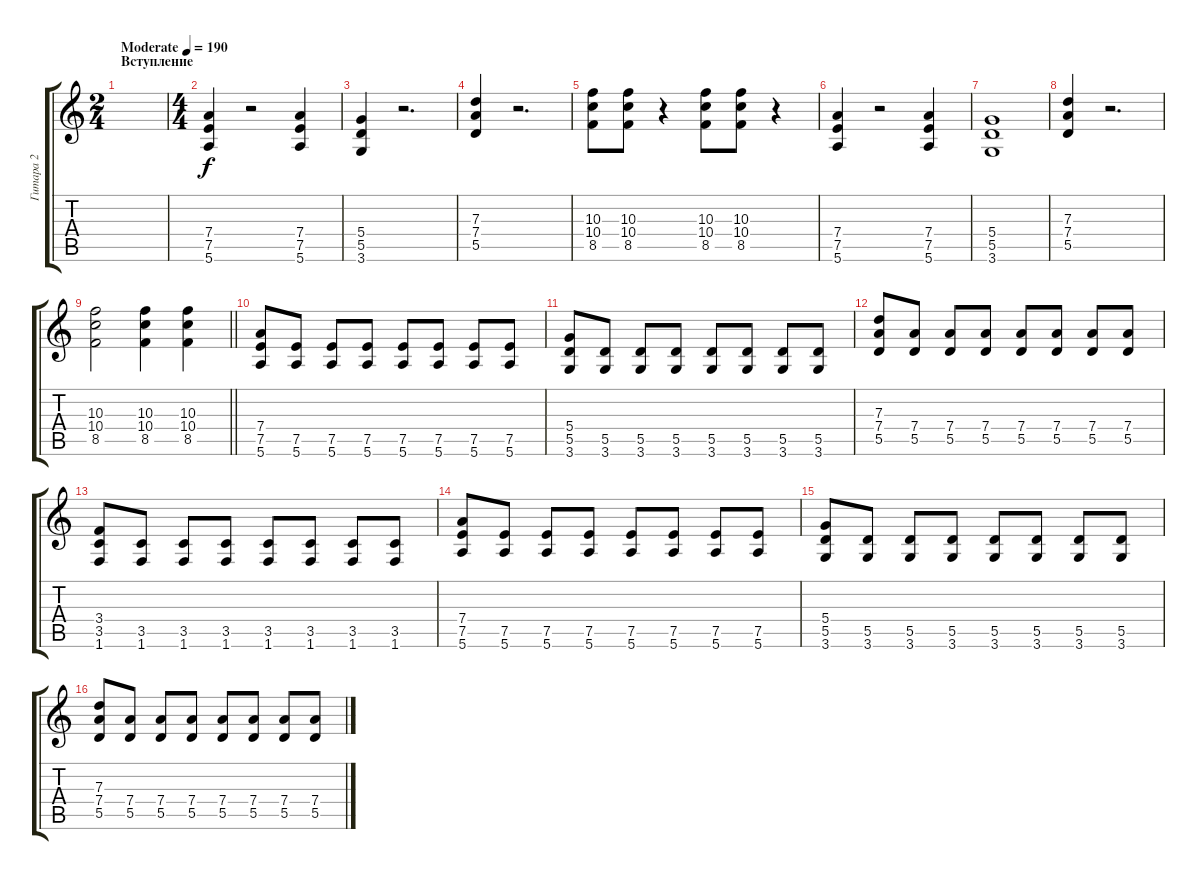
\track ("Гитара 2" "Гитара 2") {instrument distortionguitar}
\staff {score tabs}
\tuning (E4 B3 G3 D3 A2 E2) {hide}
\ts (2 4)
\section ("" "Вступление")
\tempo (190 "Moderate")
\clef g2
\ks c
|
\ts (4 4)
(7.4 7.5 5.6).4 r.2 (7.4 7.5 5.6).4 |
(5.4 5.5 3.6).4 r.2{d} |
(7.3 7.4 5.5).4 r.2{d} |
(10.3 10.4 8.5).8 (10.3 10.4 8.5).8 r.4 (10.3 10.4 8.5).8 (10.3 10.4 8.5).8 r.4 |
(7.4 7.5 5.6).4 r.2 (7.4 7.5 5.6).4 |
(5.4 5.5 3.6).1 |
(7.3 7.4 5.5).4 r.2{d} |
\barLineRight lightlight
(10.3 10.4 8.5).2 (10.3 10.4 8.5).4 (10.3 10.4 8.5).4 |
(7.4 7.5 5.6).8 (7.5 5.6).8 (7.5 5.6).8 (7.5 5.6).8 (7.5 5.6).8 (7.5 5.6).8 (7.5 5.6).8 (7.5 5.6).8 |
(5.4 5.5 3.6).8 (5.5 3.6).8 (5.5 3.6).8 (5.5 3.6).8 (5.5 3.6).8 (5.5 3.6).8 (5.5 3.6).8 (5.5 3.6).8 |
(7.3 7.4 5.5).8 (7.4 5.5).8 (7.4 5.5).8 (7.4 5.5).8 (7.4 5.5).8 (7.4 5.5).8 (7.4 5.5).8 (7.4 5.5).8 |
(3.4 3.5 1.6).8 (3.5 1.6).8 (3.5 1.6).8 (3.5 1.6).8 (3.5 1.6).8 (3.5 1.6).8 (3.5 1.6).8 (3.5 1.6).8 |
(7.4 7.5 5.6).8 (7.5 5.6).8 (7.5 5.6).8 (7.5 5.6).8 (7.5 5.6).8 (7.5 5.6).8 (7.5 5.6).8 (7.5 5.6).8 |
(5.4 5.5 3.6).8 (5.5 3.6).8 (5.5 3.6).8 (5.5 3.6).8 (5.5 3.6).8 (5.5 3.6).8 (5.5 3.6).8 (5.5 3.6).8 |
(7.3 7.4 5.5).8 (7.4 5.5).8 (7.4 5.5).8 (7.4 5.5).8 (7.4 5.5).8 (7.4 5.5).8 (7.4 5.5).8 (7.4 5.5).8
